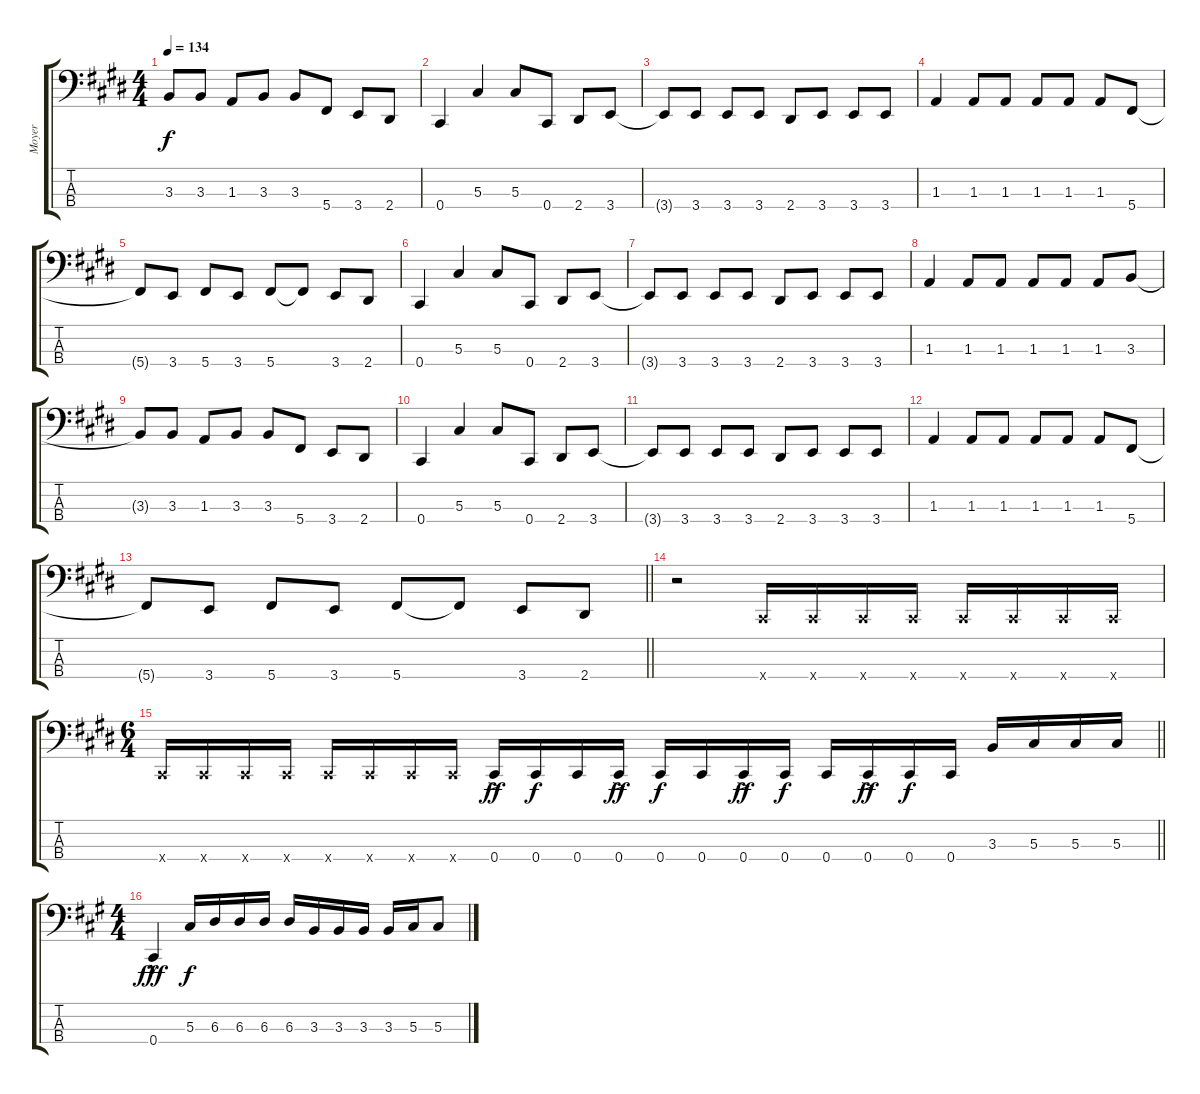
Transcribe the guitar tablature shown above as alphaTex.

\track ("Moyer" "Moyer") {instrument electricbasspick}
\staff {score tabs}
\tuning (Gb2 Db2 Ab1 Db1) {hide}
\ts (4 4)
\tempo 134
\clef f4
\ks c#minor
3.3{t}.8{dy f} 3.3.8 1.3.8 3.3.8 3.3.8 5.4.8 3.4.8 2.4.8 |
0.4.4 5.3.4 5.3.8 0.4.8 2.4.8 3.4.8 |
3.4{t}.8 3.4.8 3.4.8 3.4.8 2.4.8 3.4.8 3.4.8 3.4.8 |
1.3.4 1.3.8 1.3.8 1.3.8 1.3.8 1.3.8 5.4.8 |
5.4{t}.8 3.4.8 5.4.8 3.4.8 5.4.8 5.4{t}.8 3.4.8 2.4.8 |
0.4.4 5.3.4 5.3.8 0.4.8 2.4.8 3.4.8 |
3.4{t}.8 3.4.8 3.4.8 3.4.8 2.4.8 3.4.8 3.4.8 3.4.8 |
1.3.4 1.3.8 1.3.8 1.3.8 1.3.8 1.3.8 3.3.8 |
3.3{t}.8 3.3.8 1.3.8 3.3.8 3.3.8 5.4.8 3.4.8 2.4.8 |
0.4.4 5.3.4 5.3.8 0.4.8 2.4.8 3.4.8 |
3.4{t}.8 3.4.8 3.4.8 3.4.8 2.4.8 3.4.8 3.4.8 3.4.8 |
1.3.4 1.3.8 1.3.8 1.3.8 1.3.8 1.3.8 5.4.8 |
\barLineRight lightlight
5.4{t}.8 3.4.8 5.4.8 3.4.8 5.4.8 5.4{t}.8 3.4.8 2.4.8 |
r.2 0.4{x}.16 0.4{x}.16 0.4{x}.16 0.4{x}.16 0.4{x}.16 0.4{x}.16 0.4{x}.16 0.4{x}.16 |
\ts (6 4)
\barLineRight lightlight
0.4{x}.16 0.4{x}.16 0.4{x}.16 0.4{x}.16 0.4{x}.16 0.4{x}.16 0.4{x}.16 0.4{x}.16 0.4{ac}.16{dy ff} 0.4.16{dy f} 0.4.16 0.4{ac}.16{dy ff} 0.4.16{dy f} 0.4.16 0.4{ac}.16{dy ff} 0.4.16{dy f} 0.4.16 0.4{ac}.16{dy ff} 0.4.16{dy f} 0.4.16 3.3.16 5.3.16 5.3.16 5.3.16 |
\ts (4 4)
\ks f#minor
0.4{hac}.4{dy fff} 5.3.16{dy f} 6.3.16 6.3.16 6.3.16 6.3.16 3.3.16 3.3.16 3.3.16 3.3.16 5.3.16 5.3.8
